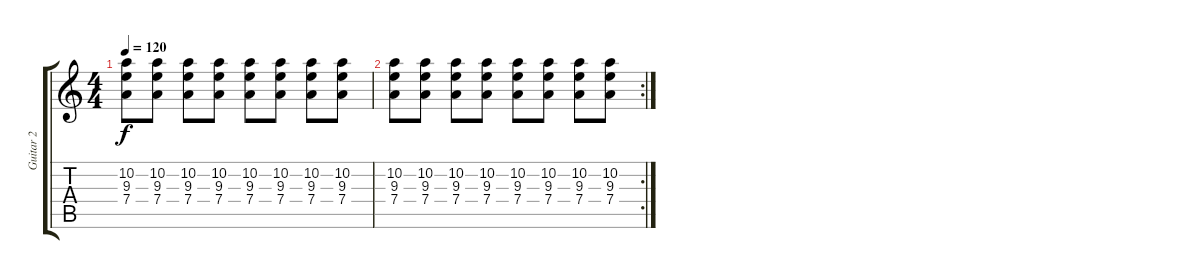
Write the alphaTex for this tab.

\track ("Guitar 2" "Guitar 2") {instrument electricguitarclean}
\staff {score tabs}
\tuning (E4 B3 G3 D3 A2 E2) {hide}
\ts (4 4)
\tempo 120
\clef g2
\ks c
(10.2 9.3 7.4).8{dy f} (10.2 9.3 7.4).8 (10.2 9.3 7.4).8 (10.2 9.3 7.4).8 (10.2 9.3 7.4).8 (10.2 9.3 7.4).8 (10.2 9.3 7.4).8 (10.2 9.3 7.4).8 |
\rc 2
(10.2 9.3 7.4).8 (10.2 9.3 7.4).8 (10.2 9.3 7.4).8 (10.2 9.3 7.4).8 (10.2 9.3 7.4).8 (10.2 9.3 7.4).8 (10.2 9.3 7.4).8 (10.2 9.3 7.4).8
